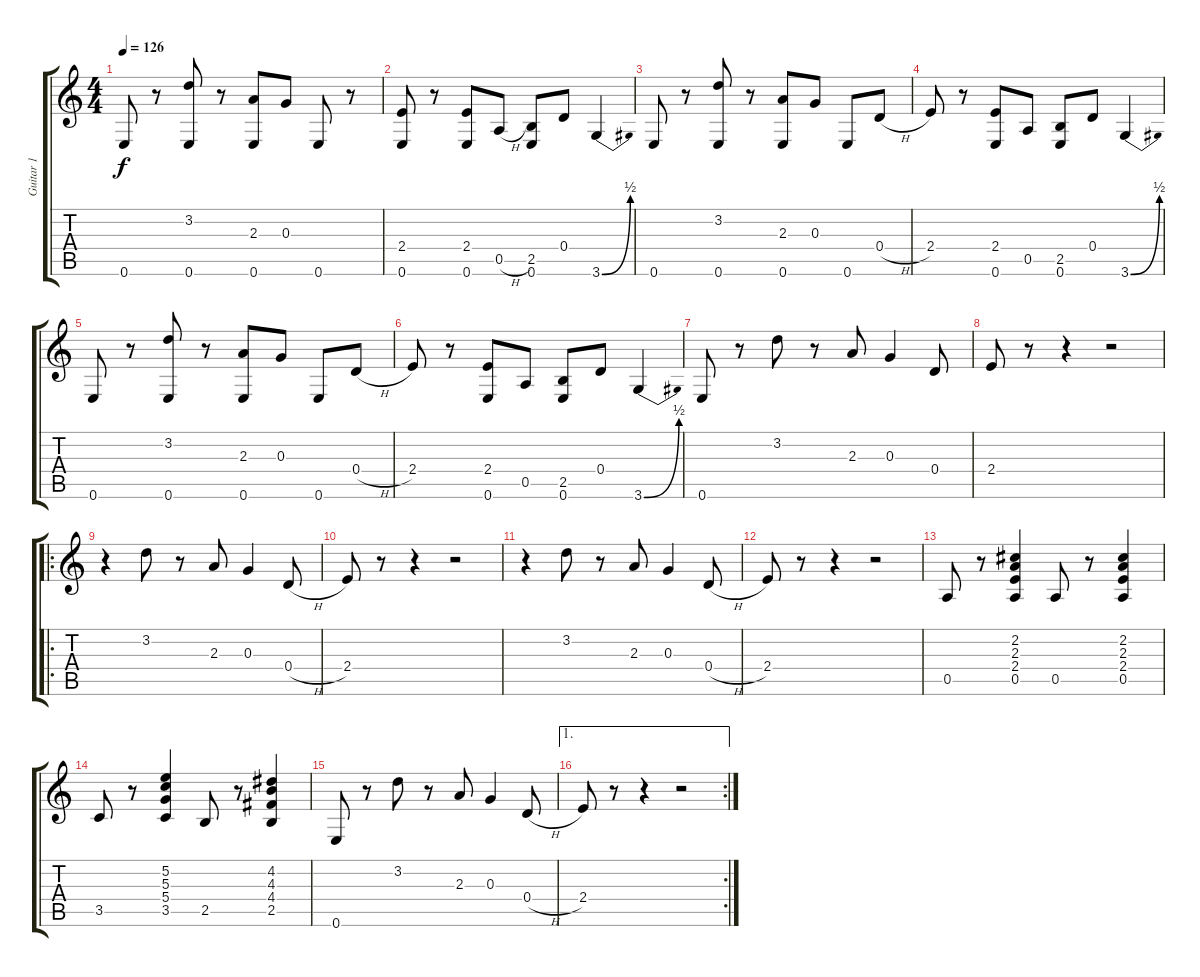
\track ("Guitar 1" "Guitar 1") {instrument electricguitarclean}
\staff {score tabs}
\tuning (E4 B3 G3 D3 A2 E2) {hide}
\ts (4 4)
\tempo 126
\clef g2
\ks c
0.6.8{dy f instrument electricguitarclean} r.8 (3.2 0.6).8 r.8 (2.3 0.6).8 0.3.8 0.6.8 r.8 |
(2.4 0.6).8 r.8 (2.4 0.6).8 0.5{h}.8 (2.5 0.6).8 0.4.8 3.6{be (bend 0 0 60 2)}.4 |
0.6.8 r.8 (3.2 0.6).8 r.8 (2.3 0.6).8 0.3.8 0.6.8 0.4{h}.8 |
2.4.8 r.8 (2.4 0.6).8 0.5.8 (2.5 0.6).8 0.4.8 3.6{be (bend 0 0 60 2)}.4 |
0.6.8 r.8 (3.2 0.6).8 r.8 (2.3 0.6).8 0.3.8 0.6.8 0.4{h}.8 |
2.4.8 r.8 (2.4 0.6).8 0.5.8 (2.5 0.6).8 0.4.8 3.6{be (bend 0 0 60 2)}.4 |
0.6.8 r.8 3.2.8 r.8 2.3.8 0.3.4 0.4.8 |
2.4.8 r.8 r.4 r.2 |
\ro
r.4 3.2.8 r.8 2.3.8 0.3.4 0.4{h}.8 |
2.4.8 r.8 r.4 r.2 |
r.4 3.2.8 r.8 2.3.8 0.3.4 0.4{h}.8 |
2.4.8 r.8 r.4 r.2 |
0.5.8 r.8 (2.2 2.3 2.4 0.5).4 0.5.8 r.8 (2.2 2.3 2.4 0.5).4 |
3.5.8 r.8 (5.2 5.3 5.4 3.5).4 2.5.8 r.8 (4.2 4.3 4.4 2.5).4 |
0.6.8 r.8 3.2.8 r.8 2.3.8 0.3.4 0.4{h}.8 |
\ae 1
\rc 2
2.4.8 r.8 r.4 r.2
